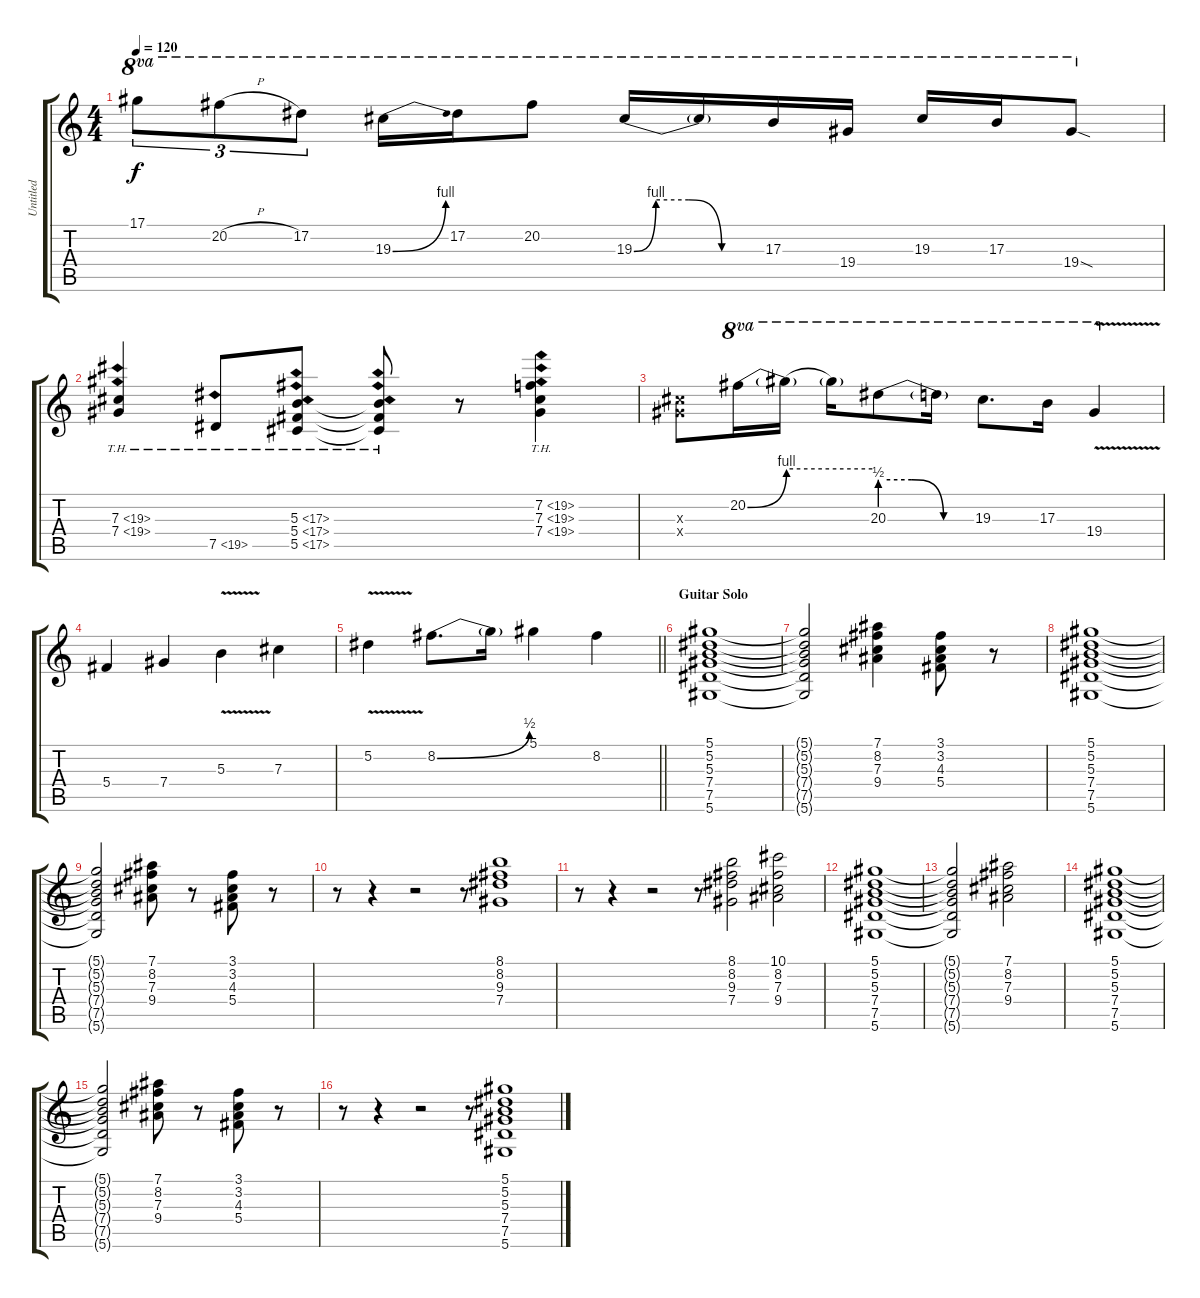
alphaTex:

\track ("Untitled" "Untitled") {instrument electricguitarclean}
\staff {score tabs}
\tuning (Eb4 Bb3 Gb3 Db3 Ab2 Eb2) {hide}
\ts (4 4)
\tempo 120
\clef g2
\ks c
17.1.8{tu (3 2) ot 8va dy f} 20.2{h}.8{tu (3 2) ot 8va} 17.2.8{tu (3 2) ot 8va} 19.3{be (bend 0 0 60 4)}.16{ot 8va} 17.2.16{ot 8va} 20.2.8{ot 8va} 19.3{be (custom 0 0 10 4 25 4 40 0 60 0)}.16{ot 8va} 19.3{t}.16{ot 8va} 17.3.16{ot 8va} 19.4.16{ot 8va} 19.3.16{ot 8va} 17.3.16{ot 8va} 19.4{sod}.8{ot 8va} |
(7.3{th 12} 7.4{th 12}).4 7.5{th 12}.8 (5.3{th 12} 5.4{th 12} 5.5{th 12}).8 (5.3{th 12 t} 5.4{th 12 t} 5.5{th 12 t}).8 r.8 (7.2{th 12} 7.3{th 12} 7.4{th 12}).4 |
(7.3{x} 7.4{x}).8 20.2{be (bend 0 0 60 4)}.16{ot 8va} 20.2{be (hold 0 4 60 4) t}.16{ot 8va} 20.2{t}.16{ot 8va} 20.3{be (custom 0 2 20 2 40 0 60 0)}.8{ot 8va} 20.3{t}.16{ot 8va} 19.3.8{d ot 8va} 17.3.16{ot 8va} 19.4{v}.4{ot 8va} |
5.4.4 7.4.4 5.3{v}.4 7.3.4 |
\barLineRight lightlight
5.2{v}.4 8.2{be (bend 0 0 60 2)}.8{d} 8.2{t}.16 5.1.4 8.2.4 |
\section ("" "Guitar Solo")
(5.1 5.2 5.3 7.4 7.5 5.6).1 |
(5.1{t} 5.2{t} 5.3{t} 7.4{t} 7.5{t} 5.6{t}).2 (7.1 8.2 7.3 9.4).4 (3.1 3.2 4.3 5.4).8 r.8 |
(5.1 5.2 5.3 7.4 7.5 5.6).1 |
(5.1{t} 5.2{t} 5.3{t} 7.4{t} 7.5{t} 5.6{t}).2 (7.1 8.2 7.3 9.4).8 r.8 (3.1 3.2 4.3 5.4).8 r.8 |
r.8 r.4 r.2 r.8 (8.1 8.2 9.3 7.4).1 |
r.8 r.4 r.2 r.8 (8.1 8.2 9.3 7.4).2 (10.1 8.2 7.3 9.4).2 |
(5.1 5.2 5.3 7.4 7.5 5.6).1 |
(5.1{t} 5.2{t} 5.3{t} 7.4{t} 7.5{t} 5.6{t}).2 (7.1 8.2 7.3 9.4).2 |
(5.1 5.2 5.3 7.4 7.5 5.6).1 |
(5.1{t} 5.2{t} 5.3{t} 7.4{t} 7.5{t} 5.6{t}).2 (7.1 8.2 7.3 9.4).8 r.8 (3.1 3.2 4.3 5.4).8 r.8 |
r.8 r.4 r.2 r.8 (5.1 5.2 5.3 7.4 7.5 5.6).1
